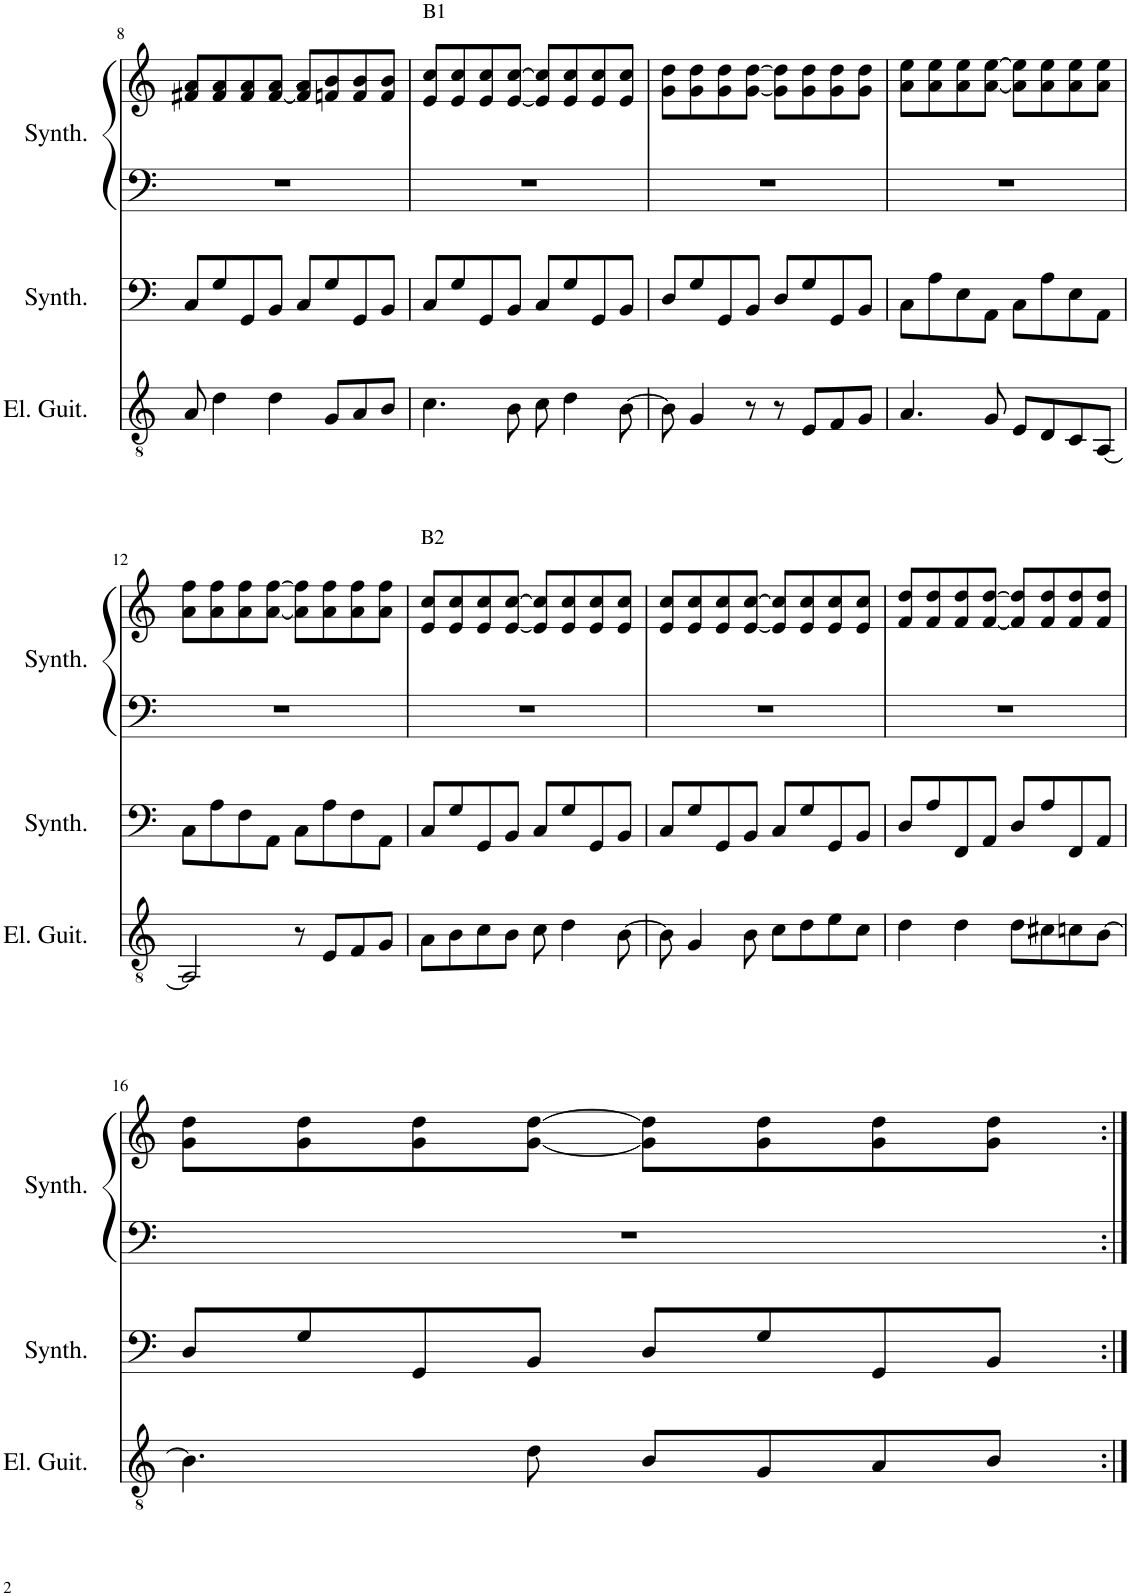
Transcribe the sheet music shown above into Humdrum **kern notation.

**kern	**kern	**kern	**kern
*part3	*part2	*part1	*part1
*staff4	*staff3	*staff2	*staff1
*I"Electric Guitar	*I"Bass Synthesiser	*I"Sci-fi Synthesiser	*
*I'El. Guit.	*I'Synth.	*I'Synth.	*
!!LO:PB:g=z
*clefGv2	*clefF4	*clefF4	*clefG2
*k[]	*k[]	*k[]	*k[]
*M4/4	*M4/4	*M4/4	*M4/4
=8	=8	=8	=8
8A/	8C/L	1r	8f#X/ 8a/L
4d\	8G/	.	8f#/ 8a/
.	8GG/	.	8f#/ 8a/
4d\	8BB/J	.	[8f#/ [8a/J
.	8C/L	.	8f#/] 8a/]L
8G/L	8G/	.	8fn/ 8b/
8A/	8GG/	.	8f/ 8b/
8B/J	8BB/J	.	8f/ 8b/J
=9	=9	=9	=9
!	!	!	!LO:TX:a:t=B1
4.c\	8C/L	1r	8e/ 8cc/L
.	8G/	.	8e/ 8cc/
.	8GG/	.	8e/ 8cc/
8B\	8BB/J	.	[8e/ [8cc/J
8c\	8C/L	.	8e/] 8cc/]L
4d\	8G/	.	8e/ 8cc/
.	8GG/	.	8e/ 8cc/
[8B\	8BB/J	.	8e/ 8cc/J
=10	=10	=10	=10
8B\]	8D/L	1r	8g\ 8dd\L
4G/	8G/	.	8g\ 8dd\
.	8GG/	.	8g\ 8dd\
8r	8BB/J	.	[8g\ [8dd\J
8r	8D/L	.	8g\] 8dd\]L
8E/L	8G/	.	8g\ 8dd\
8F/	8GG/	.	8g\ 8dd\
8G/J	8BB/J	.	8g\ 8dd\J
=11	=11	=11	=11
4.A/	8C\L	1r	8a\ 8ee\L
.	8A\	.	8a\ 8ee\
.	8E\	.	8a\ 8ee\
8G/	8AA\J	.	[8a\ [8ee\J
8E/L	8C\L	.	8a\] 8ee\]L
8D/	8A\	.	8a\ 8ee\
8C/	8E\	.	8a\ 8ee\
[8AA/J	8AA\J	.	8a\ 8ee\J
!!LO:LB:g=z
=12	=12	=12	=12
2AA/]	8C\L	1r	8a\ 8ff\L
.	8A\	.	8a\ 8ff\
.	8F\	.	8a\ 8ff\
.	8AA\J	.	[8a\ [8ff\J
8r	8C\L	.	8a\] 8ff\]L
8E/L	8A\	.	8a\ 8ff\
8F/	8F\	.	8a\ 8ff\
8G/J	8AA\J	.	8a\ 8ff\J
=13	=13	=13	=13
!	!	!	!LO:TX:a:t=B2
8A\L	8C/L	1r	8e/ 8cc/L
8B\	8G/	.	8e/ 8cc/
8c\	8GG/	.	8e/ 8cc/
8B\J	8BB/J	.	[8e/ [8cc/J
8c\	8C/L	.	8e/] 8cc/]L
4d\	8G/	.	8e/ 8cc/
.	8GG/	.	8e/ 8cc/
[8B\	8BB/J	.	8e/ 8cc/J
=14	=14	=14	=14
8B\]	8C/L	1r	8e/ 8cc/L
4G/	8G/	.	8e/ 8cc/
.	8GG/	.	8e/ 8cc/
8B\	8BB/J	.	[8e/ [8cc/J
8c\L	8C/L	.	8e/] 8cc/]L
8d\	8G/	.	8e/ 8cc/
8e\	8GG/	.	8e/ 8cc/
8c\J	8BB/J	.	8e/ 8cc/J
=15	=15	=15	=15
4d\	8D/L	1r	8f/ 8dd/L
.	8A/	.	8f/ 8dd/
4d\	8FF/	.	8f/ 8dd/
.	8AA/J	.	[8f/ [8dd/J
8d\L	8D/L	.	8f/] 8dd/]L
8c#X\	8A/	.	8f/ 8dd/
8cn\	8FF/	.	8f/ 8dd/
[8B\J	8AA/J	.	8f/ 8dd/J
!!LO:LB:g=z
=16	=16	=16	=16
4.B\]	8D/L	1r	8g\ 8dd\L
.	8G/	.	8g\ 8dd\
.	8GG/	.	8g\ 8dd\
8d\	8BB/J	.	[8g\ [8dd\J
8B/L	8D/L	.	8g\] 8dd\]L
8G/	8G/	.	8g\ 8dd\
8A/	8GG/	.	8g\ 8dd\
8B/J	8BB/J	.	8g\ 8dd\J
=:|!	=:|!	=:|!	=:|!
*-	*-	*-	*-
